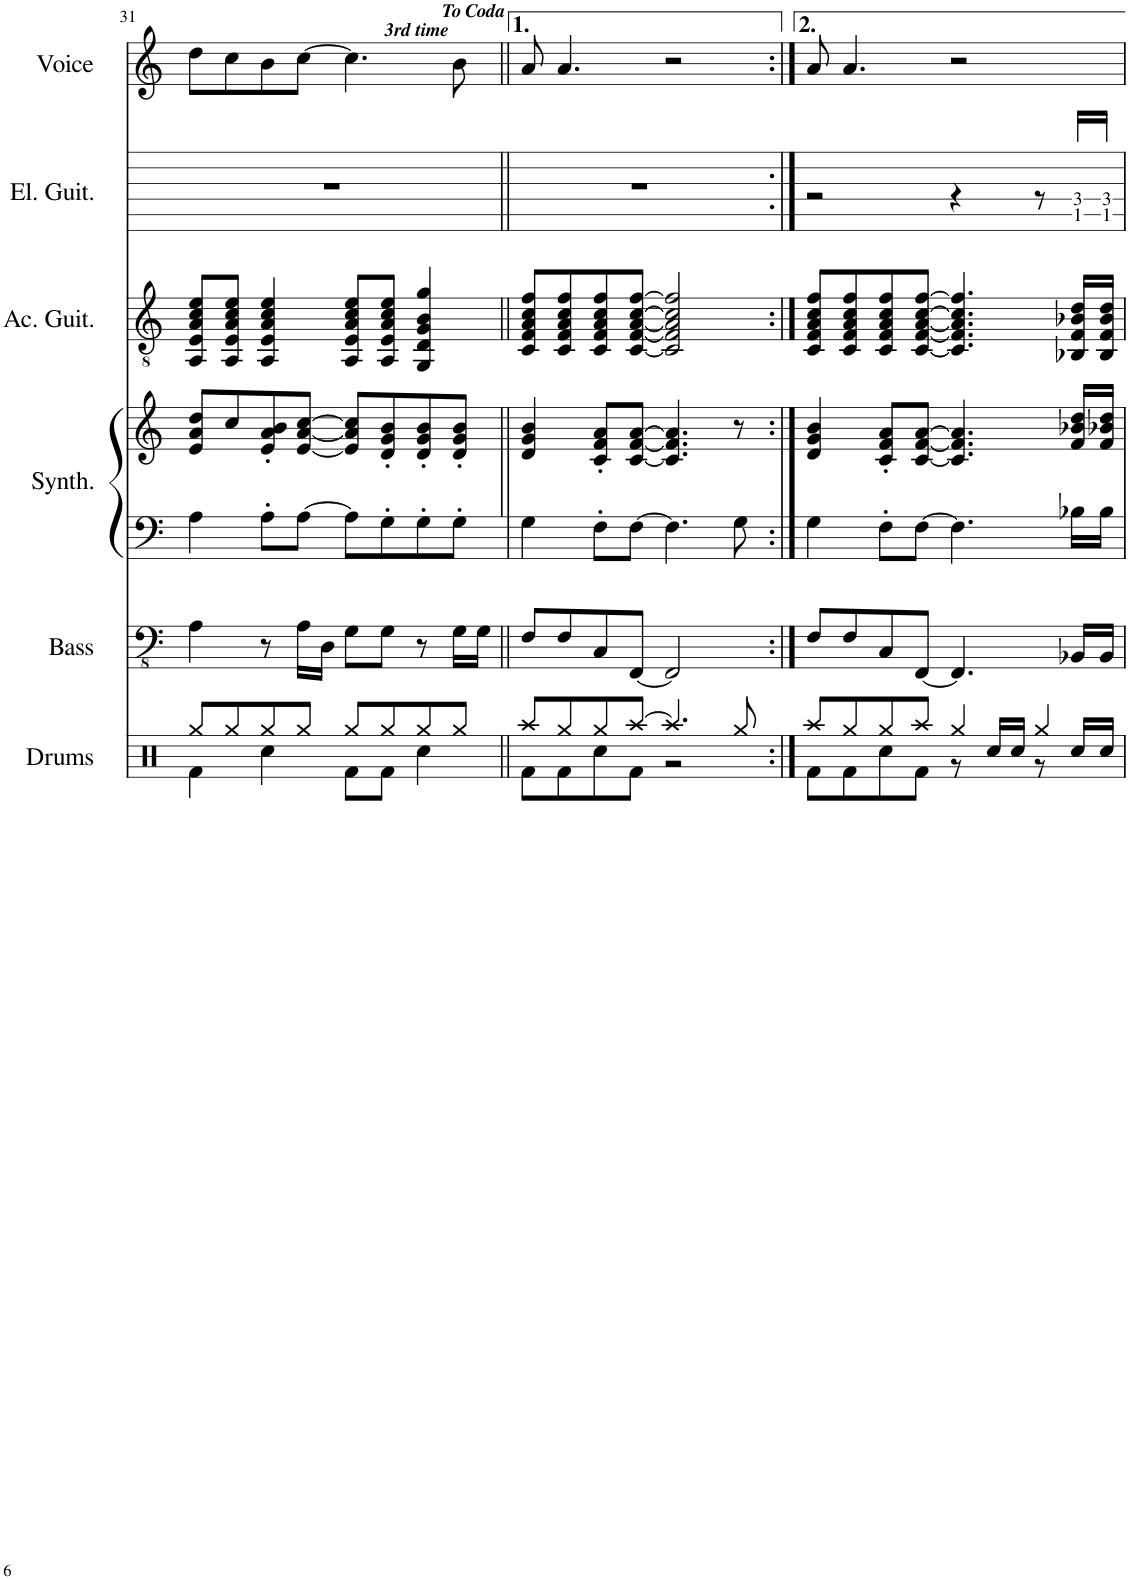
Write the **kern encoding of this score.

**kern	**kern	**kern	**kern	**kern	**kern
*part5	*part4	*part4	*part3	*part2	*part1
*staff6	*staff5	*staff4	*staff3	*staff2	*staff1
*I"Electric Bass	*I"Synth Strings	*	*I"Acoustic Guitar	*I"Electric Guitar	*I"Vocals
*I'Bass	*I'Synth.	*	*I'Ac. Guit.	*I'El. Guit.	*
!!LO:PB:g=z
*clefFv4	*clefF4	*clefG2	*clefGv2	*	*clefG2
*	*	*	*	*	*ITrd4c7
*k[]	*k[]	*k[]	*k[]	*k[]	*k[]
*M4/4	*M4/4	*M4/4	*M4/4	*M4/4	*M4/4
=31	=31	=31	=31	=31	=31
4AA\	4A\	8e/ 8a/ 8dd/L	8AA/ 8E/ 8A/ 8c/ 8e/L	1r	8dd\L
.	.	8cc/	8AA/ 8E/ 8A/ 8c/ 8e/J	.	8cc\
8r	8A'\L	8e/' 8a/' 8b/'	4AA/ 4E/ 4A/ 4c/ 4e/	.	8b\
16AA\LL	[8A\J	[8e/ [8a/ [8cc/J	.	.	[8cc\J
16DD\JJ	.	.	.	.	.
!	!	!	!	!	!LO:TX:a:Bi:t=3rd time
8GG\L	8A\L]	8e/] 8a/] 8cc/]L	8AA/ 8E/ 8A/ 8c/ 8e/L	.	4.cc\]
8GG\J	8G'\	8d/' 8g/' 8b/'	8AA/ 8E/ 8A/ 8c/ 8e/J	.	.
8r	8G'\	8d/' 8g/' 8b/'	4GG/ 4D/ 4G/ 4B/ 4g/	.	.
16GG\LL	8G'\J	8d/' 8g/' 8b/'J	.	.	8b\
16GG\JJ	.	.	.	.	.
=32||	=32||	=32||	=32||	=32||	=32||
8FF/L	4G\	4d/ 4g/ 4b/	8C/ 8F/ 8A/ 8c/ 8f/L	1r	8a/
8FF/	.	.	8C/ 8F/ 8A/ 8c/ 8f/	.	4.a/
8CC/	8F'\L	8c/' 8f/' 8a/'L	8C/ 8F/ 8A/ 8c/ 8f/	.	.
[8FFF/J	[8F\J	[8c/ [8f/ [8a/J	[8C/ [8F/ [8A/ [8c/ [8f/J	.	.
2FFF/]	4.F\]	4.c/] 4.f/] 4.a/]	2C/] 2F/] 2A/] 2c/] 2f/]	.	2r
.	8G\	8r	.	.	.
=33:|!	=33:|!	=33:|!	=33:|!	=33:|!	=33:|!
8FF/L	4G\	4d/ 4g/ 4b/	8C/ 8F/ 8A/ 8c/ 8f/L	2r	8a/
8FF/	.	.	8C/ 8F/ 8A/ 8c/ 8f/	.	4.a/
8CC/	8F'\L	8c/' 8f/' 8a/'L	8C/ 8F/ 8A/ 8c/ 8f/	.	.
[8FFF/J	[8F\J	[8c/ [8f/ [8a/J	[8C/ [8F/ [8A/ [8c/ [8f/J	.	.
4.FFF/]	4.F\]	4.c/] 4.f/] 4.a/]	4.C/] 4.F/] 4.A/] 4.c/] 4.f/]	4r	2r
.	.	.	.	8r	.
16BBB-X/LL	16B-X\LL	16f/ 16b-X/ 16dd/LL	16BB-X/ 16F/ 16B-X/ 16d/LL	16BB-X/ 16F/LL	.
16BBB-/JJ	16B-\JJ	16f/ 16b-X/ 16dd/JJ	16BB-/ 16F/ 16B-/ 16d/JJ	16BB-/ 16F/JJ	.
=	=	=	=	=	=
*-	*-	*-	*-	*-	*-
